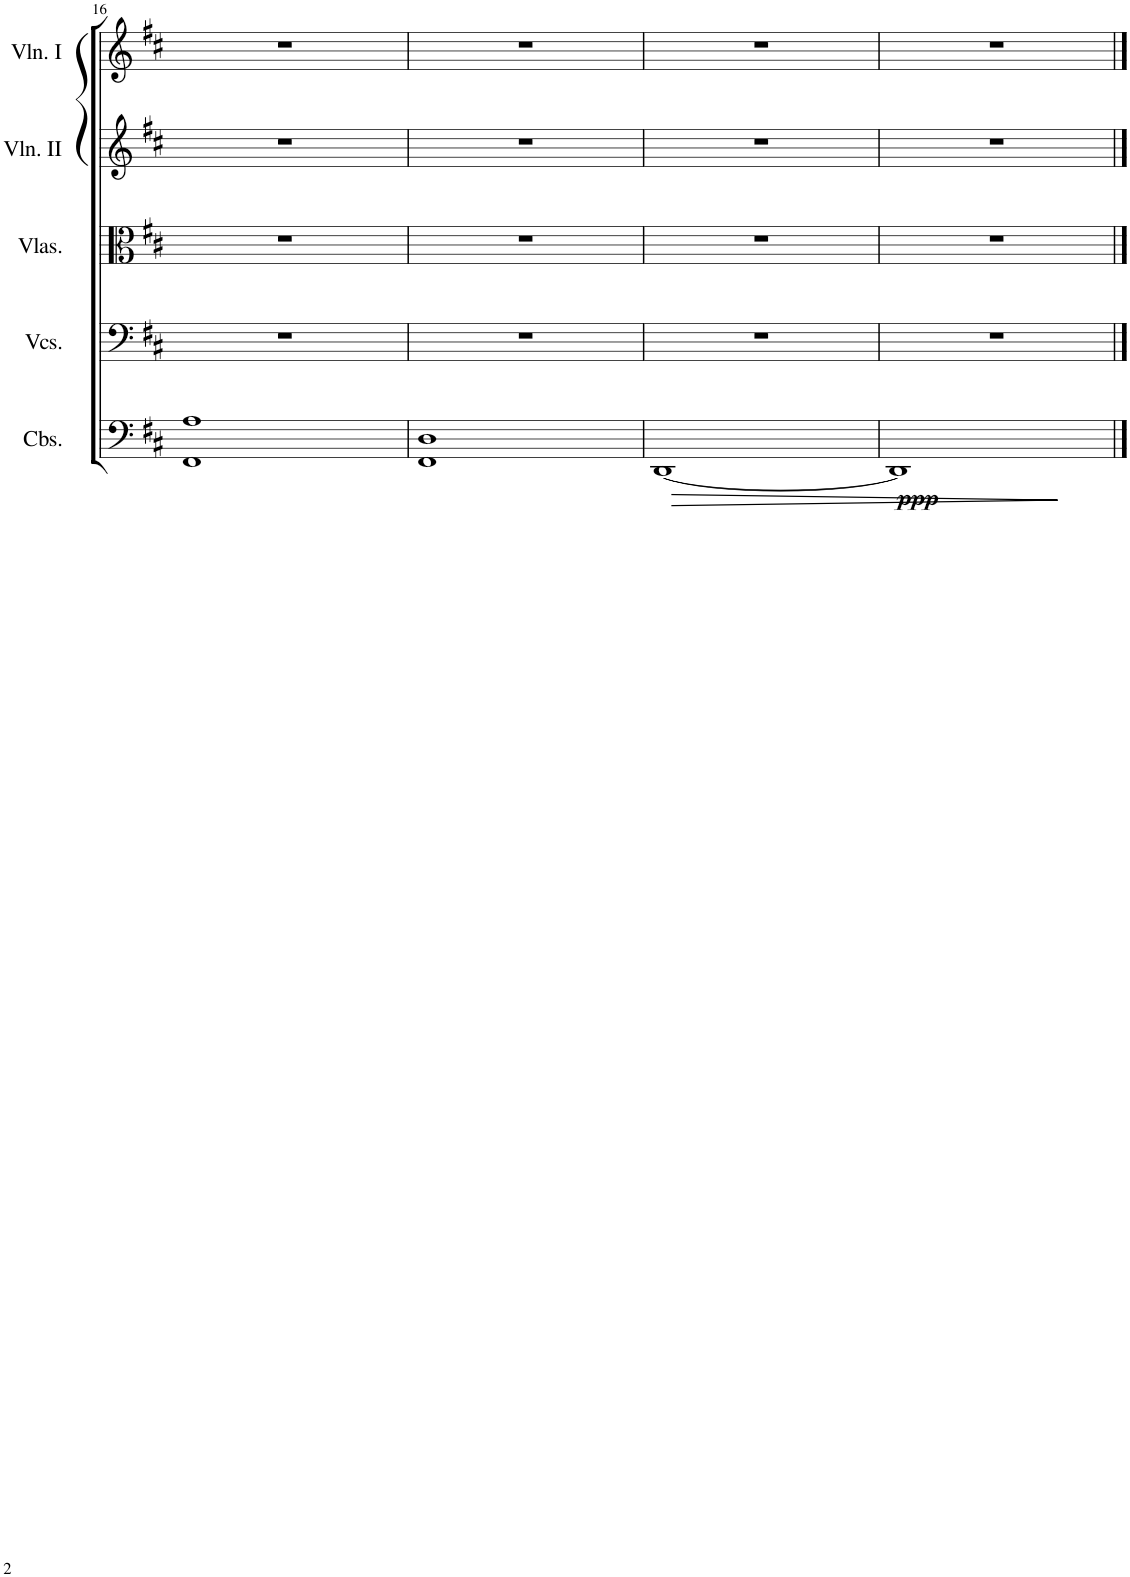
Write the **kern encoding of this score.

**kern	**dynam	**kern	**kern	**kern	**kern
*part5	*part5	*part4	*part3	*part2	*part1
*staff5	*staff5	*staff4	*staff3	*staff2	*staff1
*I"Contrabaixos	*	*I"Violoncelos	*I"Violas	*I"Violinos II	*I"Violinos I
*I'Cbs.	*	*I'Vcs.	*I'Vlas.	*I'Vln. II	*I'Vln. I
!!LO:PB:g=z
*clefF4	*	*clefF4	*clefC3	*clefG2	*clefG2
*Trd7c12	*	*	*	*	*
*k[f#c#]	*	*k[f#c#]	*k[f#c#]	*k[f#c#]	*k[f#c#]
*M4/4	*	*M4/4	*M4/4	*M4/4	*M4/4
*met(c)	*	*met(c)	*met(c)	*met(c)	*met(c)
=16	=16	=16	=16	=16	=16
1FF# 1A	.	1r	1r	1r	1r
=17	=17	=17	=17	=17	=17
1FF# 1D	.	1r	1r	1r	1r
=18	=18	=18	=18	=18	=18
!	!LO:HP:b	!	!	!	!
[1DD	>	1r	1r	1r	1r
=19	=19	=19	=19	=19	=19
!	!LO:DY:b	!	!	!	!
1DD]	ppp	1r	1r	1r	1r
.	]	.	.	.	.
==	==	==	==	==	==
*-	*-	*-	*-	*-	*-
